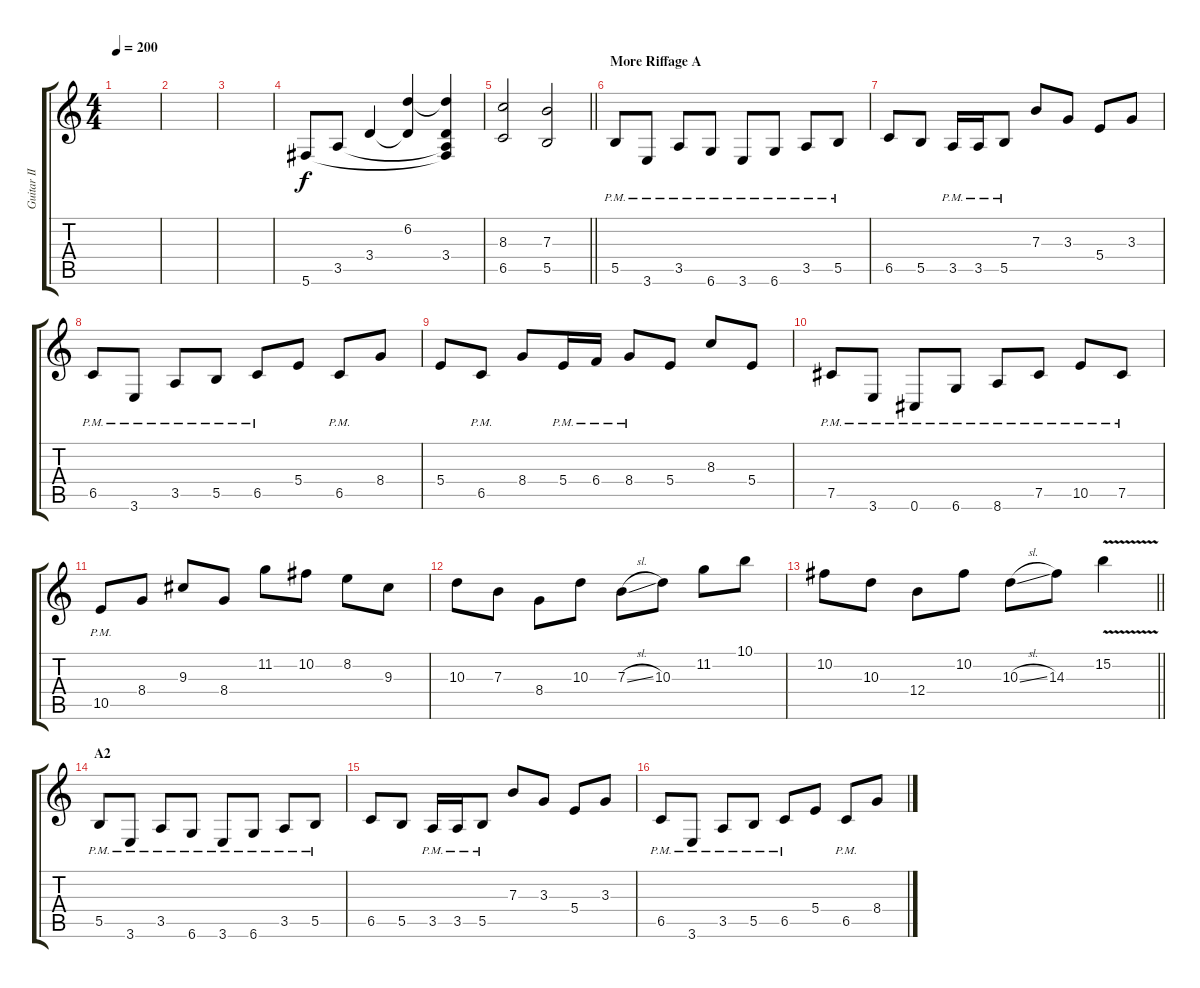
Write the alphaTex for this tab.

\track ("Guitar II" "Guitar II") {instrument distortionguitar}
\staff {score tabs}
\tuning (Db4 Ab3 E3 B2 Gb2 Db2) {hide}
\ts (4 4)
\tempo 200
\clef g2
\ks c
|
|
|
5.6.8{volume 14 instrument distortionguitar} 3.5.8 3.4.4 (6.2 3.4{t}).4 (6.2{t} 3.4 3.5{t} 5.6{t}).4 |
\barLineRight lightlight
(8.3 6.5).2 (7.3 5.5).2 |
\section ("" "More Riffage A")
5.5{pm}.8 3.6{pm}.8 3.5{pm}.8 6.6{pm}.8 3.6{pm}.8 6.6{pm}.8 3.5{pm}.8 5.5{pm}.8 |
6.5.8 5.5.8 3.5{pm}.16 3.5{pm}.16 5.5{pm}.8 7.3.8 3.3.8 5.4.8 3.3.8 |
6.5{pm}.8 3.6{pm}.8 3.5{pm}.8 5.5{pm}.8 6.5{pm}.8 5.4.8 6.5{pm}.8 8.4.8 |
5.4.8 6.5{pm}.8 8.4.8 5.4{pm}.16 6.4{pm}.16 8.4{pm}.8 5.4.8 8.3.8 5.4.8 |
7.5{pm}.8 3.6{pm}.8 0.6{pm}.8 6.6{pm}.8 8.6{pm}.8 7.5{pm}.8 10.5{pm}.8 7.5{pm}.8 |
10.5{pm}.8 8.4.8 9.3.8 8.4.8 11.2.8 10.2.8 8.2.8 9.3.8 |
10.3.8 7.3.8 8.4.8 10.3.8 7.3{sl}.8 10.3.8 11.2.8 10.1.8 |
\barLineRight lightlight
10.2.8 10.3.8 12.4.8 10.2.8 10.3{sl}.8 14.3.8 15.2{v}.4 |
\section ("" "A2")
5.5{pm}.8 3.6{pm}.8 3.5{pm}.8 6.6{pm}.8 3.6{pm}.8 6.6{pm}.8 3.5{pm}.8 5.5{pm}.8 |
6.5.8 5.5.8 3.5{pm}.16 3.5{pm}.16 5.5{pm}.8 7.3.8 3.3.8 5.4.8 3.3.8 |
6.5{pm}.8 3.6{pm}.8 3.5{pm}.8 5.5{pm}.8 6.5{pm}.8 5.4.8 6.5{pm}.8 8.4.8
